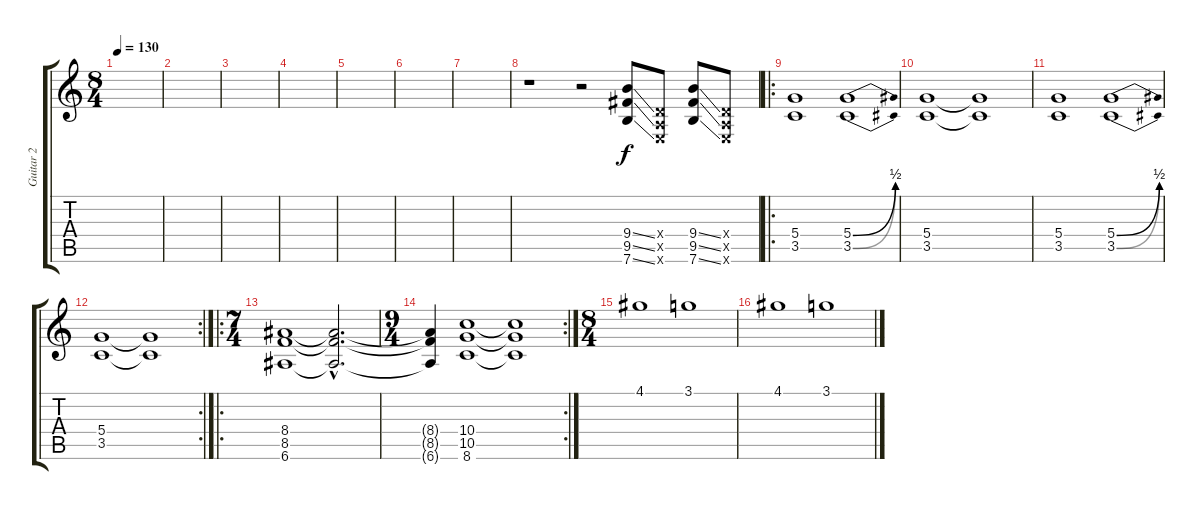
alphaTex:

\track ("Guitar 2" "Guitar 2") {instrument distortionguitar}
\staff {score tabs}
\tuning (E4 B3 G3 D3 A2 E2) {hide}
\ts (8 4)
\tempo 130
\clef g2
\ks c
|
|
|
|
|
|
|
r.1 r.2 (9.4{ss} 9.5{ss} 7.6{ss}).8 (0.4{x} 0.5{x} 0.6{x}).8 (9.4{ss} 9.5{ss} 7.6{ss}).8 (0.4{x} 0.5{x} 0.6{x}).8 |
\ro
(5.4 3.5).1 (5.4{be (bend 0 0 60 2)} 3.5{be (bend 0 0 60 2)}).1 |
(5.4 3.5).1 (5.4{t} 3.5{t}).1 |
(5.4 3.5).1 (5.4{be (bend 0 0 60 2)} 3.5{be (bend 0 0 60 2)}).1 |
\rc 2
(5.4 3.5).1 (5.4{t} 3.5{t}).1 |
\ro
\ts (7 4)
(8.4 8.5 6.6).1 (8.4{hac t} 8.5{hac t} 6.6{hac t}).2{d} |
\rc 2
\ts (9 4)
(8.4{t} 8.5{t} 6.6{t}).4 (10.4 10.5 8.6).1 (10.4{t} 10.5{t} 8.6{t}).1 |
\ts (8 4)
4.1.1 3.1.1 |
4.1.1 3.1.1
